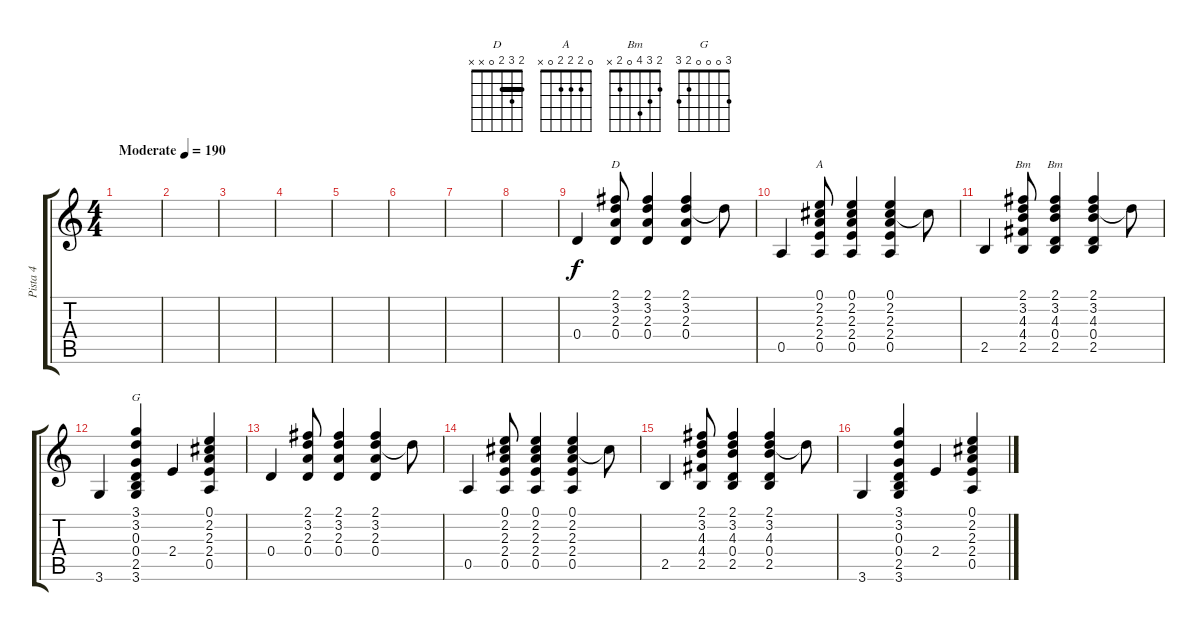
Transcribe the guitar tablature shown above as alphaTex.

\track ("Pista 4" "Pista 4") {instrument electricguitarclean}
\staff {score tabs}
\tuning (E4 B3 G3 D3 A2 E2) {hide}
\chord ("D" 2 3 2 0 x x) {barre 2}
\chord ("A" 0 2 2 2 0 x)
\chord ("Bm" 2 3 4 4 2 x) {barre 2}
\chord ("Bm" 2 3 4 0 2 x)
\chord ("G" 3 0 0 0 2 3)
\ts (4 4)
\tempo (190 "Moderate")
\clef g2
\ks c
|
|
|
|
|
|
|
|
0.4.4 (2.1 3.2 2.3 0.4).8{ch "D"} (2.1 3.2 2.3 0.4).4 (2.1 3.2 2.3 0.4).4 3.2{t}.8 |
0.5.4 (0.1 2.2 2.3 2.4 0.5).8{ch "A"} (0.1 2.2 2.3 2.4 0.5).4 (0.1 2.2 2.3 2.4 0.5).4 2.2{t}.8 |
2.5.4 (2.1 3.2 4.3 4.4 2.5).8{ch "Bm"} (2.1 3.2 4.3 0.4 2.5).4{ch "Bm"} (2.1 3.2 4.3 0.4 2.5).4 3.2{t}.8 |
3.6.4 (3.1 3.2 0.3 0.4 2.5 3.6).4{ch "G"} 2.4.4 (0.1 2.2 2.3 2.4 0.5).4 |
0.4.4 (2.1 3.2 2.3 0.4).8 (2.1 3.2 2.3 0.4).4 (2.1 3.2 2.3 0.4).4 3.2{t}.8 |
0.5.4 (0.1 2.2 2.3 2.4 0.5).8 (0.1 2.2 2.3 2.4 0.5).4 (0.1 2.2 2.3 2.4 0.5).4 2.2{t}.8 |
2.5.4 (2.1 3.2 4.3 4.4 2.5).8 (2.1 3.2 4.3 0.4 2.5).4 (2.1 3.2 4.3 0.4 2.5).4 3.2{t}.8 |
3.6.4 (3.1 3.2 0.3 0.4 2.5 3.6).4 2.4.4 (0.1 2.2 2.3 2.4 0.5).4
